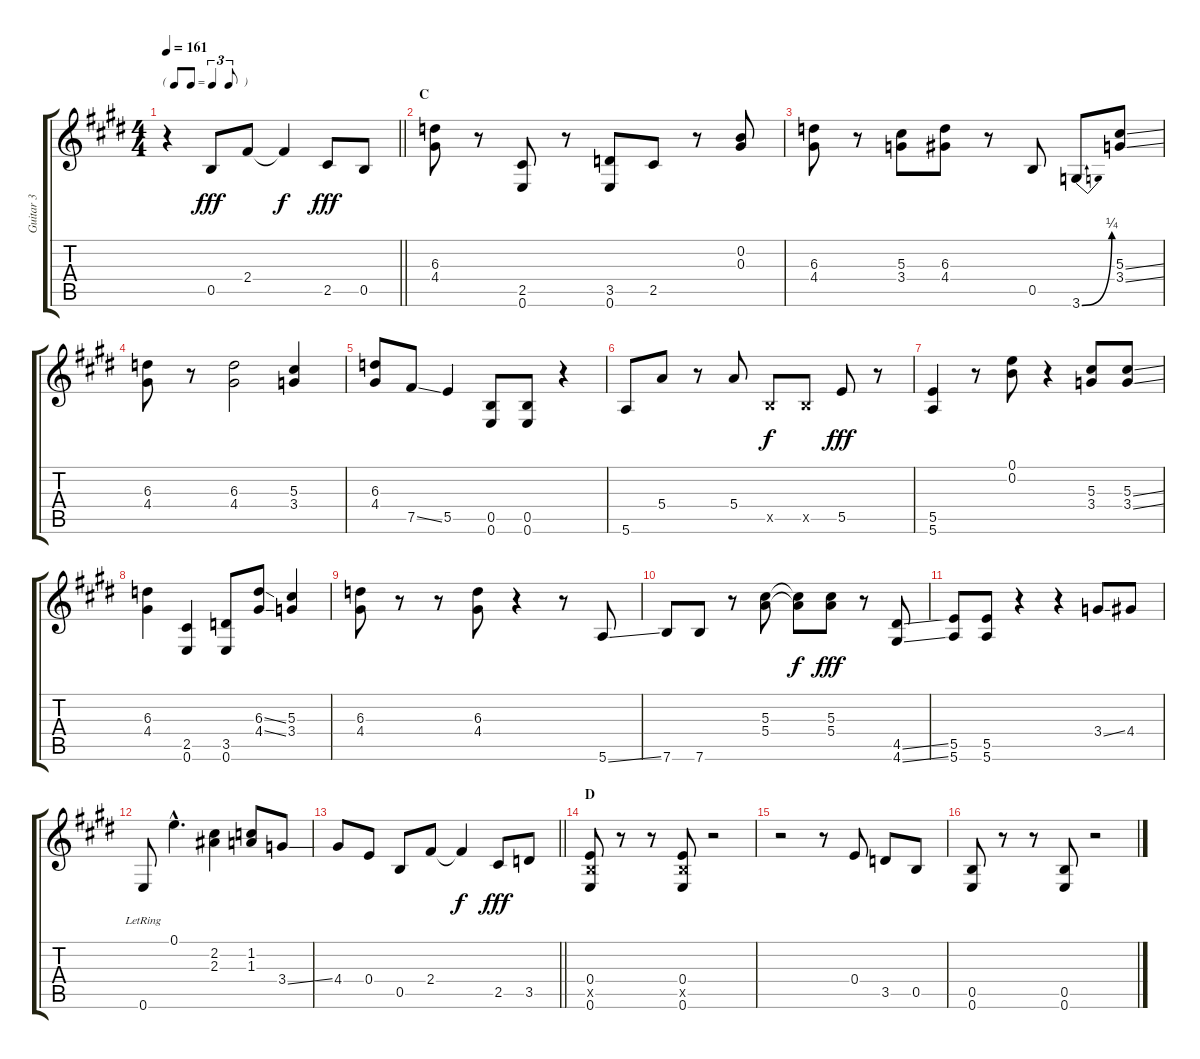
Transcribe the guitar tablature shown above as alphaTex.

\track ("Guitar 3" "Guitar 3") {instrument electricguitarclean}
\staff {score tabs}
\tuning (E4 B3 Ab3 E3 B2 E2) {hide}
\ts (4 4)
\tf triplet8th
\tempo 161
\clef g2
\barLineRight lightlight
\ks e
r.4{dy fff} 0.5.8 2.4.8 2.4{t}.4{dy f} 2.5.8{dy fff} 0.5.8 |
\section ("" "C")
(6.3 4.4).8 r.8 (2.5 0.6).8 r.8 (3.5 0.6).8 2.5.8 r.8 (0.2 0.3).8 |
(6.3 4.4).8 r.8 (5.3 3.4).8 (6.3 4.4).8 r.8 0.5.8 3.6{be (bend 0 0 60 1)}.8 (5.3{ss} 3.4{ss}).8 |
(6.3 4.4).8 r.8 (6.3 4.4).2 (5.3 3.4).4 |
(6.3 4.4).8 7.5{ss}.8 5.5.4 (0.5 0.6).8 (0.5 0.6).8 r.4 |
5.6.8 5.4.8 r.8 5.4.8 0.5{x}.8{dy f} 0.5{x}.8 5.5.8{dy fff} r.8 |
(5.5 5.6).4 r.8 (0.1 0.2).8 r.4 (5.3 3.4).8 (5.3{ss} 3.4{ss}).8 |
(6.3 4.4).4 (2.5 0.6).4 (3.5 0.6).8 (6.3{ss} 4.4{ss}).8 (5.3 3.4).4 |
(6.3 4.4).8 r.8 r.8 (6.3 4.4).8 r.4 r.8 5.6{ss}.8 |
7.6.8 7.6.8 r.8 (5.3 5.4).8 (5.3{t} 5.4{t}).8{dy f} (5.3 5.4).8{dy fff} r.8 (4.5{ss} 4.6{ss}).8 |
(5.5 5.6).8 (5.5 5.6).8 r.4 r.4 3.4{ss}.8 4.4.8 |
0.6{lr}.8 0.1{hac}.4{d} (2.2 2.3).4 (1.2 1.3).8 3.4{ss}.8 |
\barLineRight lightlight
4.4.8 0.4.8 0.5.8 2.4.8 2.4{t}.4{dy f} 2.5.8{dy fff} 3.5.8 |
\section ("" "D")
(0.4 0.5{x} 0.6).8 r.8 r.8 (0.4 0.5{x} 0.6).8 r.2 |
r.2 r.8 0.4.8 3.5.8 0.5.8 |
(0.5 0.6).8 r.8 r.8 (0.5 0.6).8 r.2
